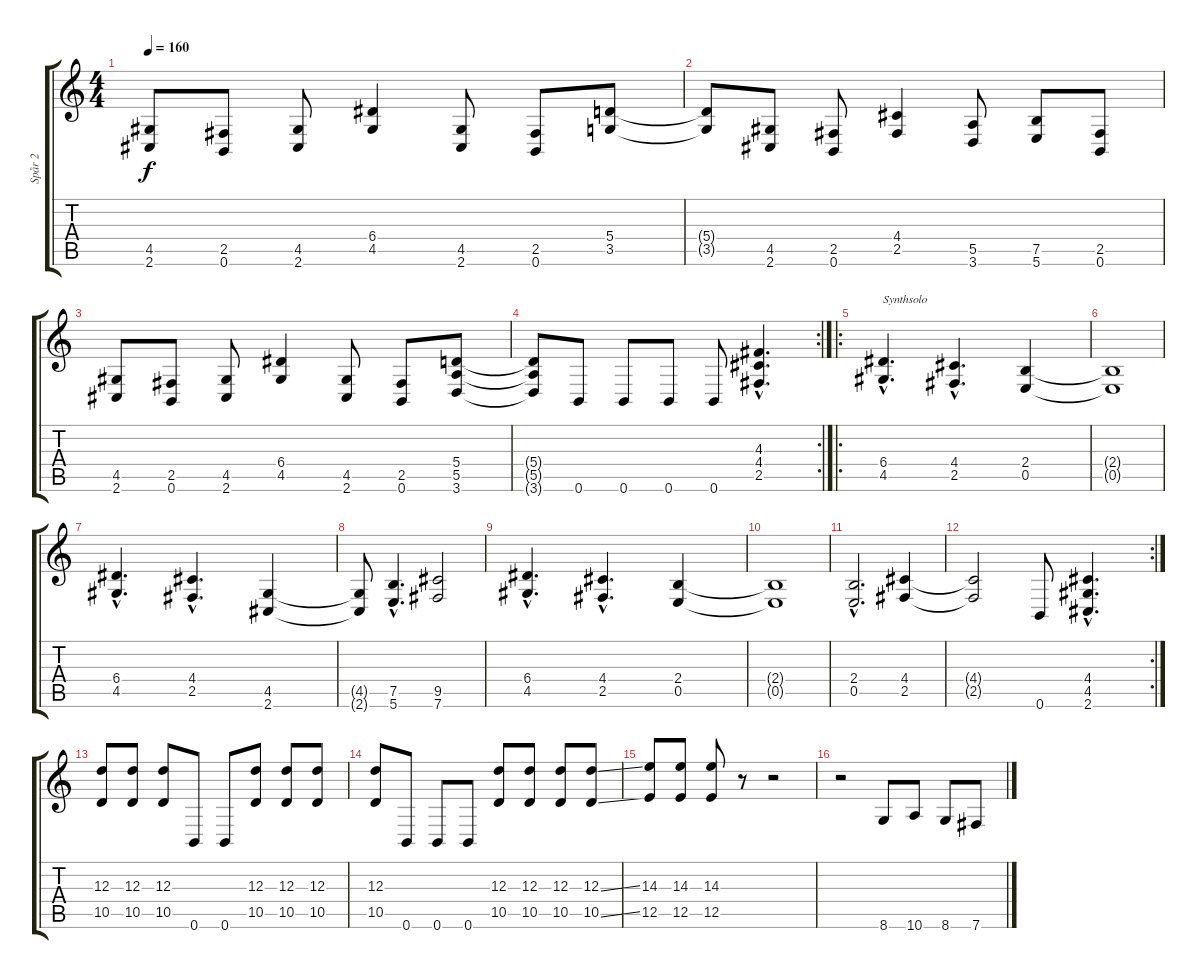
\track ("Spår 2" "Spår 2") {instrument distortionguitar}
\staff {score tabs}
\tuning (B3 Gb3 D3 A2 E2 B1) {hide}
\ts (4 4)
\tempo 160
\clef g2
\ks c
(4.5 2.6).8{dy f} (2.5 0.6).8 (4.5 2.6).8 (6.4 4.5).4 (4.5 2.6).8 (2.5 0.6).8 (5.4 3.5).8 |
(5.4{t} 3.5{t}).8 (4.5 2.6).8 (2.5 0.6).8 (4.4 2.5).4 (5.5 3.6).8 (7.5 5.6).8 (2.5 0.6).8 |
(4.5 2.6).8 (2.5 0.6).8 (4.5 2.6).8 (6.4 4.5).4 (4.5 2.6).8 (2.5 0.6).8 (5.4 5.5 3.6).8 |
\rc 2
(5.4{t} 5.5{t} 3.6{t}).8 0.6.8 0.6.8 0.6.8 0.6.8 (4.3{hac} 4.4{hac} 2.5{hac}).4{d} |
\ro
(6.4{hac} 4.5{hac}).4{d txt "Synthsolo"} (4.4{hac} 2.5{hac}).4{d} (2.4 0.5).4 |
(2.4{t} 0.5{t}).1 |
(6.4{hac} 4.5{hac}).4{d} (4.4{hac} 2.5{hac}).4{d} (4.5 2.6).4 |
(4.5{t} 2.6{t}).8 (7.5{hac} 5.6{hac}).4{d} (9.5 7.6).2 |
(6.4{hac} 4.5{hac}).4{d} (4.4{hac} 2.5{hac}).4{d} (2.4 0.5).4 |
(2.4{t} 0.5{t}).1 |
(2.4{hac} 0.5{hac}).2{d} (4.4 2.5).4 |
\rc 2
(4.4{t} 2.5{t}).2 0.6.8 (4.4{hac} 4.5{hac} 2.6{hac}).4{d} |
(12.3 10.5).8 (12.3 10.5).8 (12.3 10.5).8 0.6.8 0.6.8 (12.3 10.5).8 (12.3 10.5).8 (12.3 10.5).8 |
(12.3 10.5).8 0.6.8 0.6.8 0.6.8 (12.3 10.5).8 (12.3 10.5).8 (12.3 10.5).8 (12.3{ss} 10.5{ss}).8 |
(14.3 12.5).8 (14.3 12.5).8 (14.3 12.5).8 r.8 r.2 |
r.2 8.6.8 10.6.8 8.6.8 7.6.8
